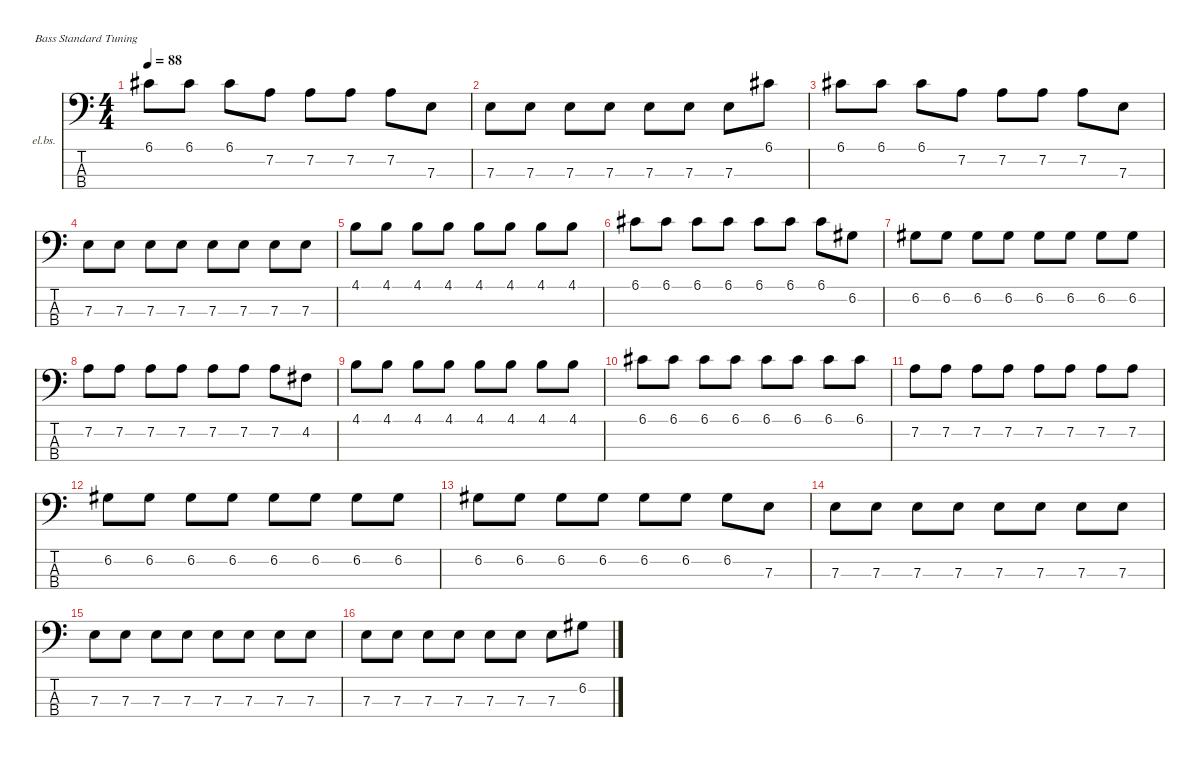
\defaultSystemsLayout 4
\hideDynamics
\bracketExtendMode nobrackets
\firstSystemTrackNameOrientation horizontal
\otherSystemsTrackNameOrientation horizontal
\track ("Bass" "el.bs.") {instrument electricbassfinger}
\staff {score tabs}
\tuning (G2 D2 A1 E1)
\ts (4 4)
\tempo 88
\clef f4
\ks c
6.1{acc #}.8{dy f} 6.1{acc #}.8 6.1{acc #}.8 7.2.8 7.2.8 7.2.8 7.2.8 7.3.8 |
7.3.8 7.3.8 7.3.8 7.3.8 7.3.8 7.3.8 7.3.8 6.1{acc #}.8 |
6.1{acc #}.8 6.1{acc #}.8 6.1{acc #}.8 7.2.8 7.2.8 7.2.8 7.2.8 7.3.8 |
7.3.8 7.3.8 7.3.8 7.3.8 7.3.8 7.3.8 7.3.8 7.3.8 |
4.1.8 4.1.8 4.1.8 4.1.8 4.1.8 4.1.8 4.1.8 4.1.8 |
6.1{acc #}.8 6.1{acc #}.8 6.1{acc #}.8 6.1{acc #}.8 6.1{acc #}.8 6.1{acc #}.8 6.1{acc #}.8 6.2{acc #}.8 |
6.2{acc #}.8 6.2{acc #}.8 6.2{acc #}.8 6.2{acc #}.8 6.2{acc #}.8 6.2{acc #}.8 6.2{acc #}.8 6.2{acc #}.8 |
7.2.8 7.2.8 7.2.8 7.2.8 7.2.8 7.2.8 7.2.8 4.2{acc #}.8 |
4.1.8 4.1.8 4.1.8 4.1.8 4.1.8 4.1.8 4.1.8 4.1.8 |
6.1{acc #}.8 6.1{acc #}.8 6.1{acc #}.8 6.1{acc #}.8 6.1{acc #}.8 6.1{acc #}.8 6.1{acc #}.8 6.1{acc #}.8 |
7.2.8 7.2.8 7.2.8 7.2.8 7.2.8 7.2.8 7.2.8 7.2.8 |
6.2{acc #}.8 6.2{acc #}.8 6.2{acc #}.8 6.2{acc #}.8 6.2{acc #}.8 6.2{acc #}.8 6.2{acc #}.8 6.2{acc #}.8 |
6.2{acc #}.8 6.2{acc #}.8 6.2{acc #}.8 6.2{acc #}.8 6.2{acc #}.8 6.2{acc #}.8 6.2{acc #}.8 7.3.8 |
7.3.8 7.3.8 7.3.8 7.3.8 7.3.8 7.3.8 7.3.8 7.3.8 |
7.3.8 7.3.8 7.3.8 7.3.8 7.3.8 7.3.8 7.3.8 7.3.8 |
7.3.8 7.3.8 7.3.8 7.3.8 7.3.8 7.3.8 7.3.8 6.2{acc #}.8
